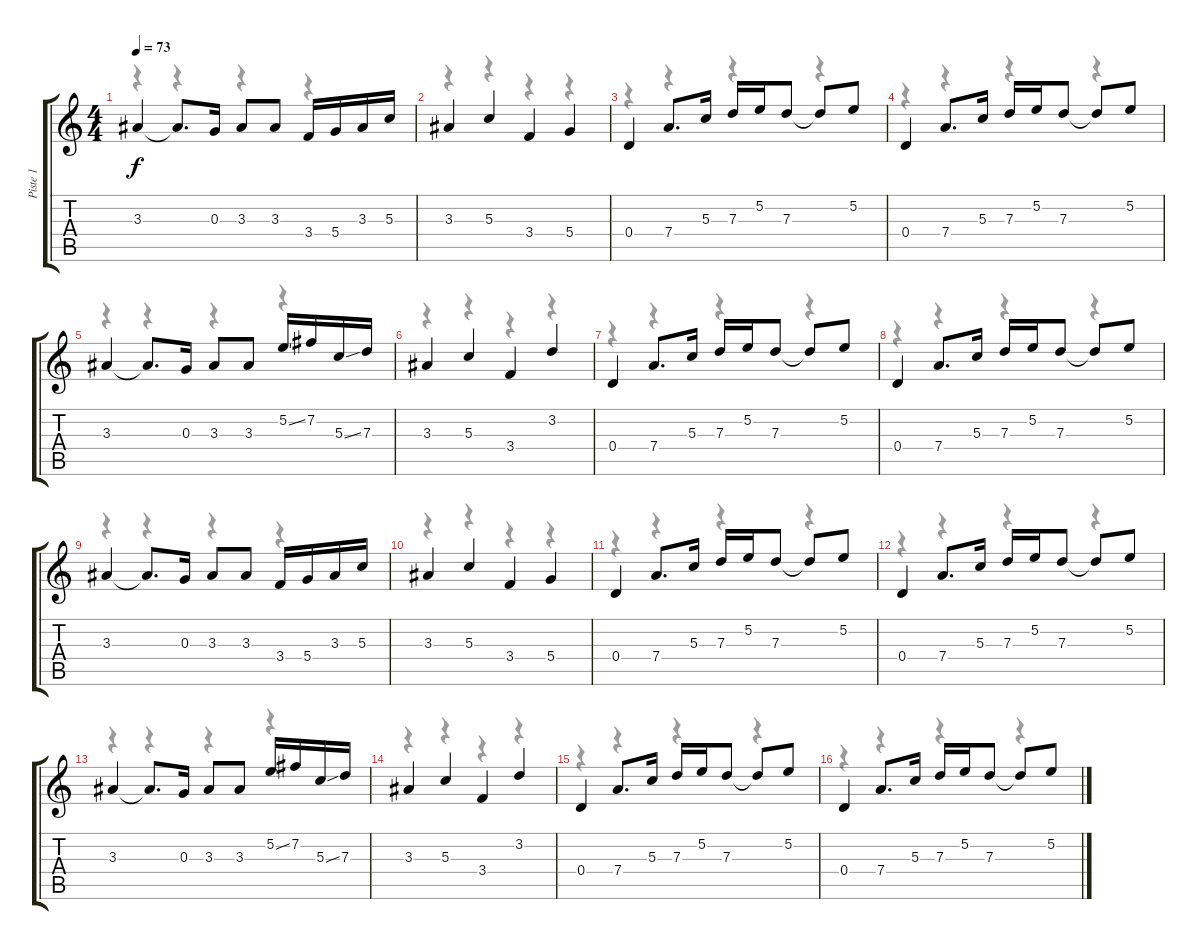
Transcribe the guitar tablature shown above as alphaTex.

\track ("Piste 1" "Piste 1") {instrument electricbassfinger}
\staff {score tabs}
\tuning (E4 B3 G3 D3 A2 D2) {hide}
\voice
\ts (4 4)
\tempo 73
\clef g2
\ks c
3.3.4{dy f} 3.3{t}.8{d} 0.3.16 3.3.8 3.3.8 3.4.16 5.4.16 3.3.16 5.3.16 |
3.3.4 5.3.4 3.4.4 5.4.4 |
0.4.4 7.4.8{d} 5.3.16 7.3.16 5.2.16 7.3.8 7.3{t}.8 5.2.8 |
0.4.4 7.4.8{d} 5.3.16 7.3.16 5.2.16 7.3.8 7.3{t}.8 5.2.8 |
3.3.4 3.3{t}.8{d} 0.3.16 3.3.8 3.3.8 5.2{ss}.16 7.2.16 5.3{ss}.16 7.3.16 |
3.3.4 5.3.4 3.4.4 3.2.4 |
0.4.4 7.4.8{d} 5.3.16 7.3.16 5.2.16 7.3.8 7.3{t}.8 5.2.8 |
0.4.4 7.4.8{d} 5.3.16 7.3.16 5.2.16 7.3.8 7.3{t}.8 5.2.8 |
3.3.4 3.3{t}.8{d} 0.3.16 3.3.8 3.3.8 3.4.16 5.4.16 3.3.16 5.3.16 |
3.3.4 5.3.4 3.4.4 5.4.4 |
0.4.4 7.4.8{d} 5.3.16 7.3.16 5.2.16 7.3.8 7.3{t}.8 5.2.8 |
0.4.4 7.4.8{d} 5.3.16 7.3.16 5.2.16 7.3.8 7.3{t}.8 5.2.8 |
3.3.4 3.3{t}.8{d} 0.3.16 3.3.8 3.3.8 5.2{ss}.16 7.2.16 5.3{ss}.16 7.3.16 |
3.3.4 5.3.4 3.4.4 3.2.4 |
0.4.4 7.4.8{d} 5.3.16 7.3.16 5.2.16 7.3.8 7.3{t}.8 5.2.8 |
0.4.4 7.4.8{d} 5.3.16 7.3.16 5.2.16 7.3.8 7.3{t}.8 5.2.8
\voice
\clef g2
\ottava regular
\simile none
\ks c
r.4{dy f} r.4 r.4 r.4 |
r.4 r.4 r.4 r.4 |
r.4 r.4 r.4 r.4 |
r.4 r.4 r.4 r.4 |
r.4 r.4 r.4 r.4 |
r.4 r.4 r.4 r.4 |
r.4 r.4 r.4 r.4 |
r.4 r.4 r.4 r.4 |
r.4 r.4 r.4 r.4 |
r.4 r.4 r.4 r.4 |
r.4 r.4 r.4 r.4 |
r.4 r.4 r.4 r.4 |
r.4 r.4 r.4 r.4 |
r.4 r.4 r.4 r.4 |
r.4 r.4 r.4 r.4 |
r.4 r.4 r.4 r.4
